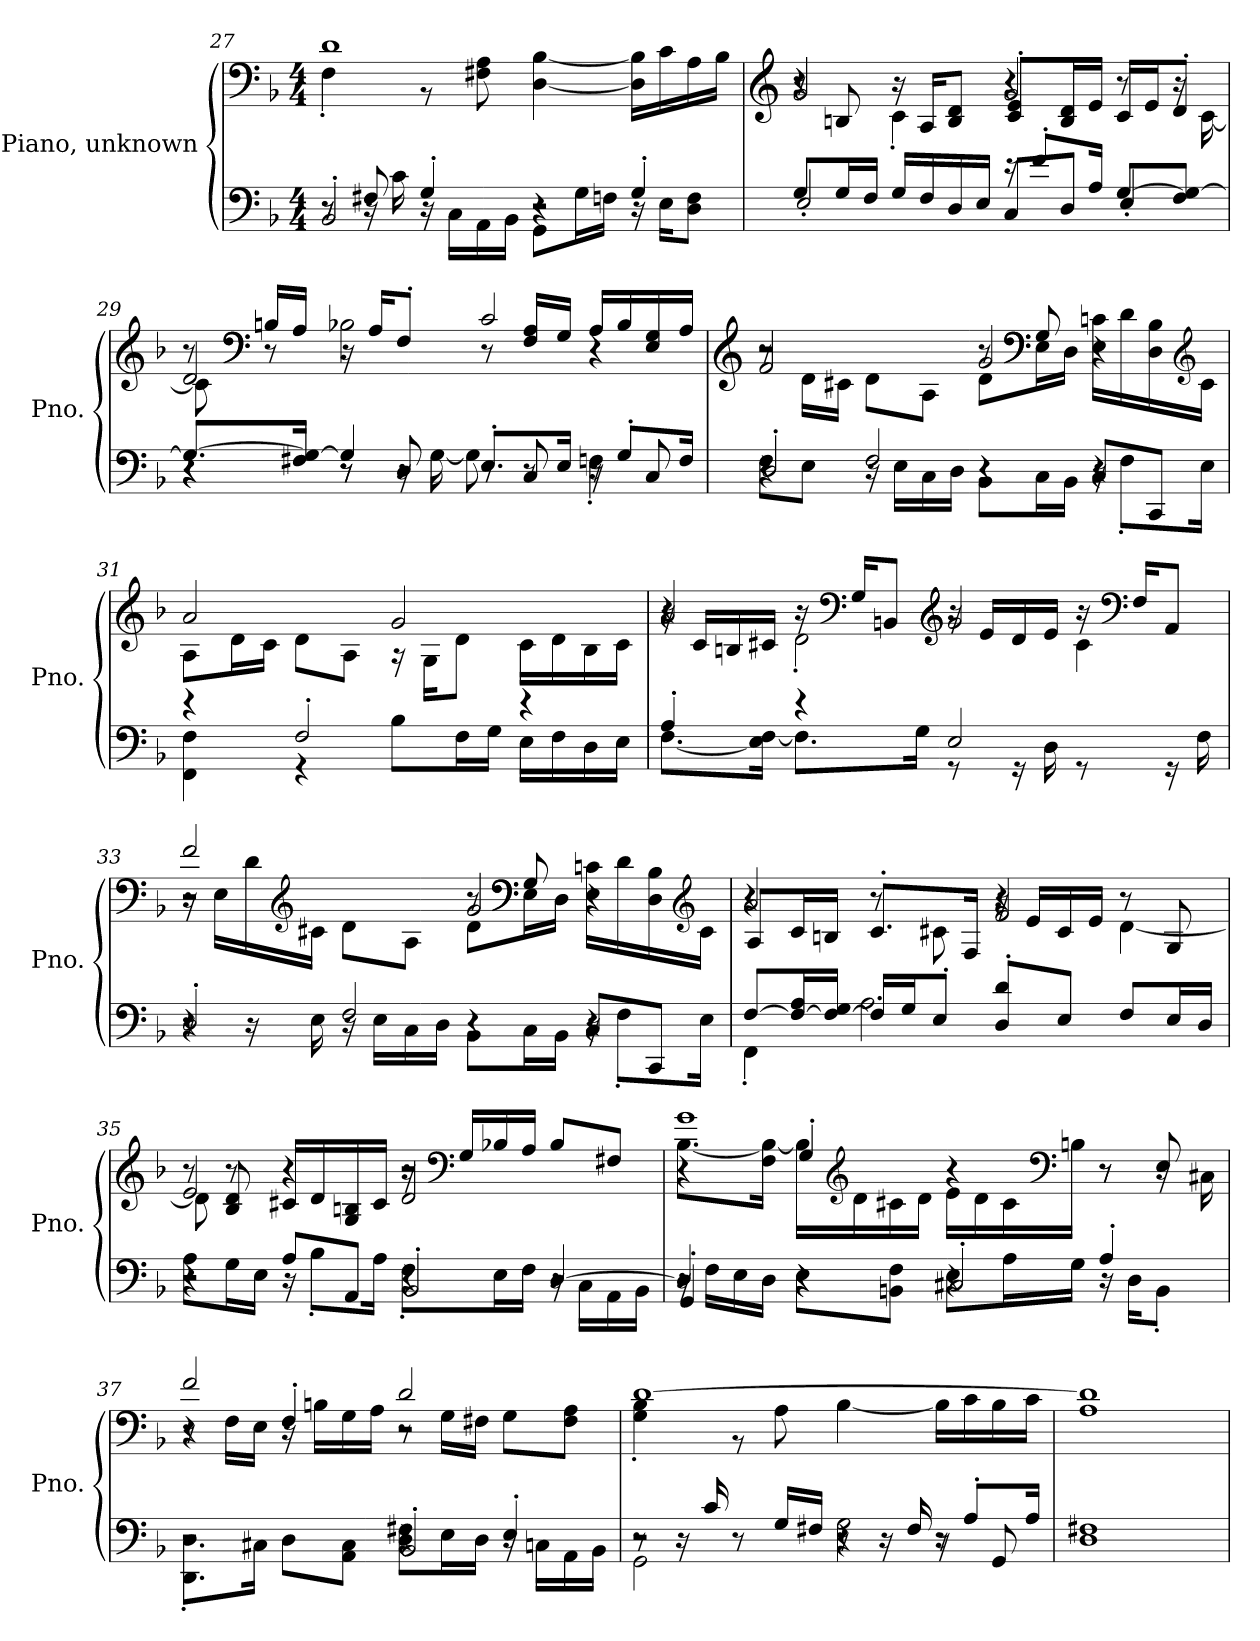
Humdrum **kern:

**kern	**kern
*part1	*part1
*staff2	*staff1
*I"Piano, unknown	*
*I'Pno.	*
!!LO:PB:g=z
*clefF4	*clefF4
*k[b-]	*k[b-]
*M4/4	*M4/4
=27	=27
*^	*^
*	*^	*	*
8r	8r	2BB-'/	1d	4F'\
8F#X/	16r	.	.	.
.	16c\	.	.	.
4G'/	16r	.	.	8r
.	16C\LL	.	.	.
.	16AA\	.	.	8F#X\ 8A\
.	16BB-\JJ	.	.	.
4r	8GG\L	2r	.	[4D\ [4B-\
.	16G\L	.	.	.
.	16Fn\JJ	.	.	.
4G'/	16r	.	.	16D\] 16B-\]LL
.	16E\KL	.	.	16c\
.	8D\ 8F\J	.	.	16A\
.	.	.	.	16B-\JJ
*v	*v	*v	*	*
*	*v	*v
=28	=28
*	*clefG2
*^	*^
*	*	*	*^
8G/L	2E'/	2g/	4r	8r
16G/L	.	.	.	8Bn/
16F/JJ	.	.	.	.
16G/LL	.	.	4c'\	16r
16F/	.	.	.	16A/KL
16D/	.	.	.	8B/ 8d/J
16E/JJ	.	.	.	.
16r	8C/L	2g/	4r	8c/' 8e/'L
8f'/L	.	.	.	.
.	8D/J	.	.	16B/ 16d/L
16A/Jk	.	.	.	16e/JJ
[8G/L	4E'/	.	8r	16c/LL
.	.	.	.	16e/J
8F/ 8G/_J	.	.	16r	8d'/J
.	.	.	[16c\	.
!!LO:LB:g=z	!!	!!
=29	=29	=29	=29	=29
*	*^	*	*	*
8.G/L_	4r	4r	2d/	8c\]	8r
*	*	*	*clefF4	*	*
.	.	.	.	8r	16Bn/LL
16F#X/ 16G/_Jk	.	.	.	.	16A/JJ
4G/]	8r	8r	.	2B-X\	16r
.	.	.	.	.	16A/KL
.	16r	8D/	.	.	8F'/J
.	[16G\	.	.	.	.
8.E'/L	8G\]	8r	2c/	.	8r
.	8r	8C/	.	.	16F/ 16A/LL
16E/Jk	.	.	.	.	16G/JJ
16r	4Fn'\	8r	.	4r	16A/LL
8G'/L	.	.	.	.	16B-/
.	.	8C/	.	.	16E/ 16G/
16F/Jk	.	.	.	.	16A/JJ
=30	=30	=30	=30	=30	=30
*	*	*	*clefG2	*	*
4r	8F\L	2D'/	2f/	8r	2r
.	8E\J	.	.	16d\LL	.
.	.	.	.	16c#X\JJ	.
2F/	16r	.	.	8d\L	.
.	16E\LL	.	.	.	.
.	16C\	.	.	8A\J	.
.	16D\JJ	.	.	.	.
.	8BB-\L	4r	2g/	8d\L	8r
*	*	*	*clefF4	*	*
.	16C\L	.	.	16E\L	8G/
.	16BB-\JJ	.	.	16D\JJ	.
4r	16r	8C/L	.	16E\ 16cn\LL	4r
.	8F'\L	.	.	16d\	.
.	.	8CC/J	.	16D\ 16B-\	.
*	*	*	*clefG2	*	*
.	16E\Jk	.	.	16c\JJ	.
*	*v	*v	*	*	*
*	*	*	*v	*v
!!LO:LB:g=z
=31	=31	=31	=31
4r	4FF\ 4F\	2a/	8A\L
.	.	.	16d\L
.	.	.	16c\JJ
2F'/	4r	.	8d\L
.	.	.	8A\J
.	8B-\L	2g/	16r
.	.	.	16G\KL
.	16F\L	.	8d\J
.	16G\JJ	.	.
4r	16E\LL	.	16c\LL
.	16F\	.	16d\
.	16D\	.	16B-\
.	16E\JJ	.	16c\JJ
=32	=32	=32	=32
*	*	*	*^
4A'/	[8.F\L	2a/	4r	16r
.	.	.	.	16c/LL
.	.	.	.	16Bn/
.	16E\ 16F\_Jk	.	.	16c#X/JJ
4r	8.F\L]	.	2d'\	16r
*	*	*clefF4	*	*
.	.	.	.	16G/KL
.	.	.	.	8BBn/J
.	16G\Jk	.	.	.
*	*	*clefG2	*	*
2E/	8r	2g/	.	16r
.	.	.	.	16e/LL
.	16r	.	.	16d/
.	16D\	.	.	16e/JJ
.	8r	.	4c#\	16r
*	*	*clefF4	*	*
.	.	.	.	16F/KL
.	16r	.	.	8AA/J
.	16F\	.	.	.
!!LO:LB:g=z	!!	!!
=33	=33	=33	=33	=33
*	*^	*	*	*
4r	8r	2D'/	2f/	16r	2r
.	.	.	.	16E\LL	.
.	16r	.	.	16d\	.
*	*	*	*clefG2	*	*
.	16E\	.	.	16c#X\JJ	.
2F/	16r	.	.	8d\L	.
.	16E\LL	.	.	.	.
.	16C\	.	.	8A\J	.
.	16D\JJ	.	.	.	.
.	8BB-\L	4r	2g/	8d\L	8r
*	*	*	*clefF4	*	*
.	16C\L	.	.	16E\L	8G/
.	16BB-\JJ	.	.	16D\JJ	.
4r	16r	8C/L	.	16E\ 16cn\LL	4r
.	8F'\L	.	.	16d\	.
.	.	8CC/J	.	16D\ 16B-\	.
*	*	*	*clefG2	*	*
.	16E\Jk	.	.	16c\JJ	.
*	*v	*v	*	*	*
=34	=34	=34	=34	=34
[8F/L	4FF'\	2a/	4r	8A/L
16F/_ 16A/L	.	.	.	16c/L
16F/_ 16G/JJ	.	.	.	16Bn/JJ
16F/LL]	2.A\	.	8r	8.c'/L
16G/J	.	.	.	.
8E'/J	.	.	8c#X\	.
.	.	.	.	16F/Jk
8D/' 8d/'L	.	2f/	4r	16r
.	.	.	.	16e/LL
8E/J	.	.	.	16c#/
.	.	.	.	16e/JJ
8F/L	.	.	[4d\	8r
16E/L	.	.	.	8G/
16D/JJ	.	.	.	.
!!LO:LB:g=z	!!	!!
=35	=35	=35	=35	=35
*	*^	*	*	*
2r	8A\L	4r	2e/	8d\]	8r
.	16G\L	.	.	8r	8B-/ 8d/
.	16E\JJ	.	.	.	.
.	16r	8A/L	.	4r	16c#X/LL
.	8B-'\L	.	.	.	16d/
.	.	8AA/J	.	.	16G/ 16Bn/
.	16A\Jk	.	.	.	16c#/JJ
4r	8F'\L	2BB-'/	2d/	2r	16r
*	*	*	*clefF4	*	*
.	.	.	.	.	16G/LL
.	16E\L	.	.	.	16B-X/
.	16F\JJ	.	.	.	16A/JJ
[4D/	16r	.	.	.	8B-/L
.	16C\LL	.	.	.	.
.	16AA\	.	.	.	8F#X/J
.	16BB-\JJ	.	.	.	.
=36	=36	=36	=36	=36	=36
4D/]	16r	4GG'/	1g	[8.B-\L	4r
.	16F\LL	.	.	.	.
.	16E\	.	.	.	.
.	16D\JJ	.	.	16F\ 16B-\_Jk	.
4r	8E\L	4r	.	16B-\LL]	4G'/
*	*	*	*clefG2	*	*
.	.	.	.	16d\	.
.	8BBn\ 8F\J	.	.	16c#X\	.
.	.	.	.	16d\JJ	.
4r	8E\L	2C#X'/	.	16e\LL	4r
.	.	.	.	16d\	.
.	16A\L	.	.	16c#\	.
*	*	*	*clefF4	*	*
.	16G\JJ	.	.	16Bn\JJ	.
4A'/	16r	.	.	8r	8r
.	16D\KL	.	.	.	.
.	8BB'\J	.	.	16r	8E/
.	.	.	.	16C#X\	.
!!LO:LB:g=z	!!	!!
=37	=37	=37	=37	=37	=37
2r	8.DD\' 8.D\'L	2r	2f/	8r	4r
.	.	.	.	16F\LL	.
.	16C#X\Jk	.	.	16E\JJ	.
.	8D\L	.	.	16r	4F'/
.	.	.	.	16Bn\LL	.
.	8AA\ 8C#\J	.	.	16G\	.
.	.	.	.	16A\JJ	.
4r	8D\ 8F#X\L	2BB-'/	2d/	8r	2r
.	16E\L	.	.	16G\LL	.
.	16D\JJ	.	.	16F#X\JJ	.
4E'/	16r	.	.	8G\L	.
.	16Cn\LL	.	.	.	.
.	16AA\	.	.	8F#\ 8A\J	.
.	16BB-\JJ	.	.	.	.
*	*	*	*	*v	*v
=38	=38	=38	=38	=38
8r	2GG\	2r	[1d	4G\' 4B-\'
16r	.	.	.	.
16c/	.	.	.	.
8r	.	.	.	8r
16G/LL	.	.	.	8A\
16F#X/JJ	.	.	.	.
8r	2G\	4r	.	[4B-\
16r	.	.	.	.
16F#/	.	.	.	.
16r	.	8r	.	16B-\LL]
8A'/L	.	.	.	16c\
.	.	8GG/	.	16B-\
16A/Jk	.	.	.	16c\JJ
*v	*v	*v	*	*
=39	=39	=39
1D 1F#X	1d]	1A
*	*v	*v
=	=
*-	*-
